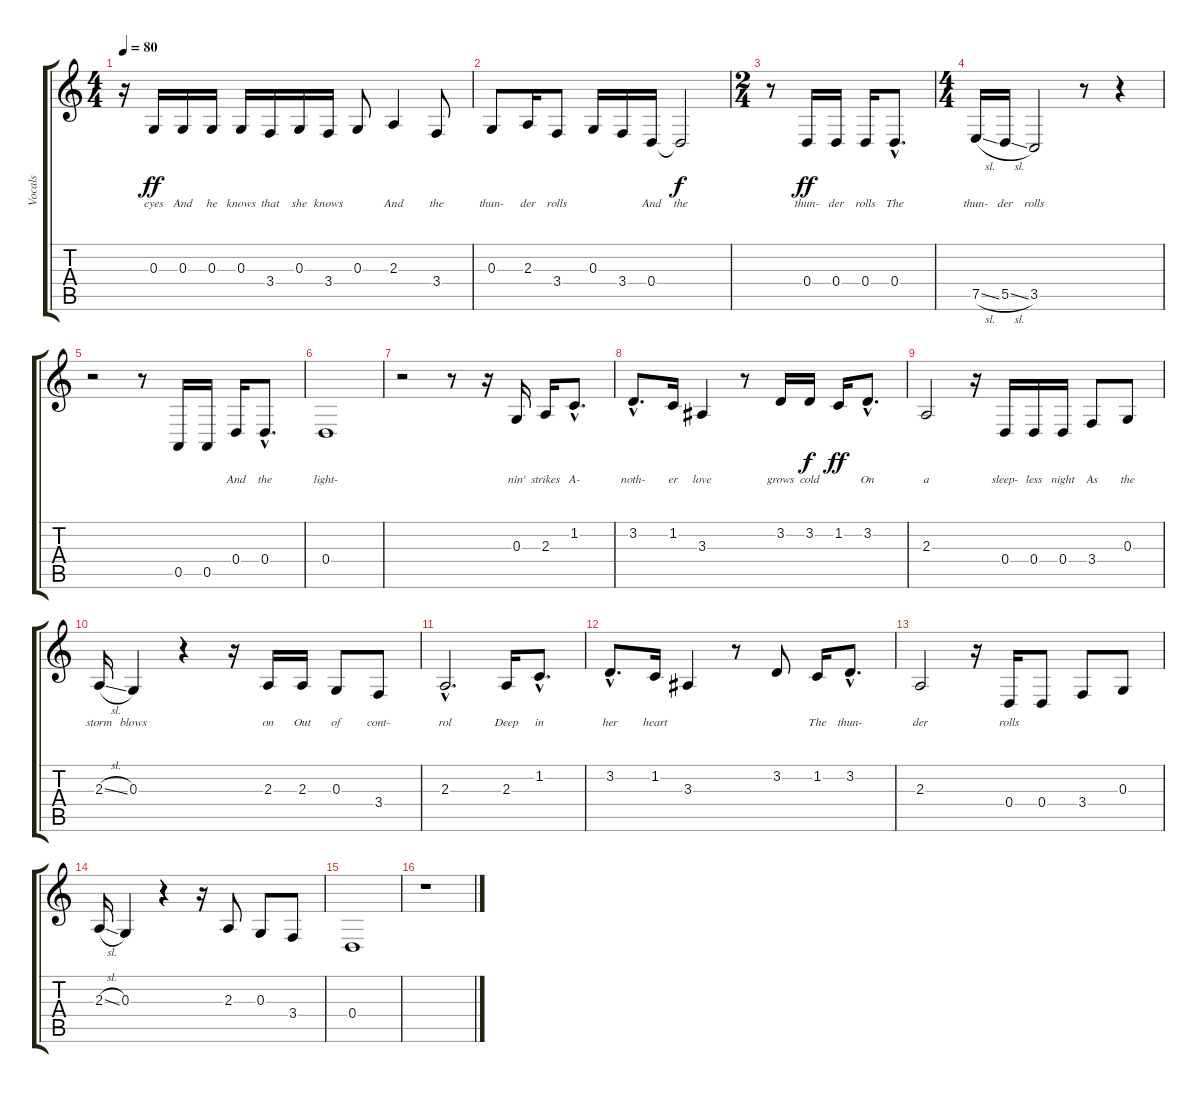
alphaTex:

\track ("Vocals" "Vocals") {instrument lead6voice}
\staff {score tabs}
\tuning (E4 B3 G3 D3 A2 E2) {hide}
\ts (4 4)
\tempo 80
\clef g2
\ks c
r.16{dy ff} 0.3.16{lyrics (0 "eyes") lyrics (1 "") lyrics (2 "") lyrics (3 "") lyrics (4 "")} 0.3.16{lyrics (0 "And") lyrics (1 "") lyrics (2 "") lyrics (3 "") lyrics (4 "")} 0.3.16{lyrics (0 "he") lyrics (1 "") lyrics (2 "") lyrics (3 "") lyrics (4 "")} 0.3.16{lyrics (0 "knows") lyrics (1 "") lyrics (2 "") lyrics (3 "") lyrics (4 "")} 3.4.16{lyrics (0 "that") lyrics (1 "") lyrics (2 "") lyrics (3 "") lyrics (4 "")} 0.3.16{lyrics (0 "she") lyrics (1 "") lyrics (2 "") lyrics (3 "") lyrics (4 "")} 3.4.16{lyrics (0 "knows") lyrics (1 "") lyrics (2 "") lyrics (3 "") lyrics (4 "")} 0.3.8{lyrics (0 "") lyrics (1 "") lyrics (2 "") lyrics (3 "") lyrics (4 "")} 2.3.4{lyrics (0 "And") lyrics (1 "") lyrics (2 "") lyrics (3 "") lyrics (4 "")} 3.4.8{lyrics (0 "the") lyrics (1 "") lyrics (2 "") lyrics (3 "") lyrics (4 "")} |
0.3.8{lyrics (0 "thun-") lyrics (1 "") lyrics (2 "") lyrics (3 "") lyrics (4 "")} 2.3.16{lyrics (0 "der") lyrics (1 "") lyrics (2 "") lyrics (3 "") lyrics (4 "")} 3.4.8{lyrics (0 "rolls") lyrics (1 "") lyrics (2 "") lyrics (3 "") lyrics (4 "")} 0.3.16{lyrics (0 "") lyrics (1 "") lyrics (2 "") lyrics (3 "") lyrics (4 "")} 3.4.16{lyrics (0 "") lyrics (1 "") lyrics (2 "") lyrics (3 "") lyrics (4 "")} 0.4.16{lyrics (0 "And") lyrics (1 "") lyrics (2 "") lyrics (3 "") lyrics (4 "")} 0.4{t}.2{lyrics (0 "the") lyrics (1 "") lyrics (2 "") lyrics (3 "") lyrics (4 "") dy f} |
\ts (2 4)
r.8 0.4.16{lyrics (0 "thun-") lyrics (1 "") lyrics (2 "") lyrics (3 "") lyrics (4 "") dy ff} 0.4.16{lyrics (0 "der") lyrics (1 "") lyrics (2 "") lyrics (3 "") lyrics (4 "")} 0.4.16{lyrics (0 "rolls") lyrics (1 "") lyrics (2 "") lyrics (3 "") lyrics (4 "")} 0.4{hac}.8{d lyrics (0 "The") lyrics (1 "") lyrics (2 "") lyrics (3 "") lyrics (4 "")} |
\ts (4 4)
7.5{sl}.16{lyrics (0 "thun-") lyrics (1 "") lyrics (2 "") lyrics (3 "") lyrics (4 "")} 5.5{sl}.16{lyrics (0 "der") lyrics (1 "") lyrics (2 "") lyrics (3 "") lyrics (4 "")} 3.5.2{lyrics (0 "rolls") lyrics (1 "") lyrics (2 "") lyrics (3 "") lyrics (4 "")} r.8 r.4 |
r.2 r.8 0.5.16{lyrics (0 "") lyrics (1 "") lyrics (2 "") lyrics (3 "") lyrics (4 "")} 0.5.16{lyrics (0 "") lyrics (1 "") lyrics (2 "") lyrics (3 "") lyrics (4 "")} 0.4.16{lyrics (0 "And") lyrics (1 "") lyrics (2 "") lyrics (3 "") lyrics (4 "")} 0.4{hac}.8{d lyrics (0 "the") lyrics (1 "") lyrics (2 "") lyrics (3 "") lyrics (4 "")} |
0.4.1{lyrics (0 "light-") lyrics (1 "") lyrics (2 "") lyrics (3 "") lyrics (4 "")} |
r.2 r.8 r.16 0.3.16{lyrics (0 "nin'") lyrics (1 "") lyrics (2 "") lyrics (3 "") lyrics (4 "")} 2.3.16{lyrics (0 "strikes") lyrics (1 "") lyrics (2 "") lyrics (3 "") lyrics (4 "")} 1.2{hac}.8{d lyrics (0 "A-") lyrics (1 "") lyrics (2 "") lyrics (3 "") lyrics (4 "")} |
3.2{hac}.8{d lyrics (0 "noth-") lyrics (1 "") lyrics (2 "") lyrics (3 "") lyrics (4 "")} 1.2.16{lyrics (0 "er") lyrics (1 "") lyrics (2 "") lyrics (3 "") lyrics (4 "")} 3.3.4{lyrics (0 "love") lyrics (1 "") lyrics (2 "") lyrics (3 "") lyrics (4 "")} r.8 3.2.16{lyrics (0 "grows") lyrics (1 "") lyrics (2 "") lyrics (3 "") lyrics (4 "")} 3.2.16{lyrics (0 "cold") lyrics (1 "") lyrics (2 "") lyrics (3 "") lyrics (4 "") dy f} 1.2.16{lyrics (0 "") lyrics (1 "") lyrics (2 "") lyrics (3 "") lyrics (4 "") dy ff} 3.2{hac}.8{d lyrics (0 "On") lyrics (1 "") lyrics (2 "") lyrics (3 "") lyrics (4 "")} |
2.3.2{lyrics (0 "a") lyrics (1 "") lyrics (2 "") lyrics (3 "") lyrics (4 "")} r.16 0.4.16{lyrics (0 "sleep-") lyrics (1 "") lyrics (2 "") lyrics (3 "") lyrics (4 "")} 0.4.16{lyrics (0 "less") lyrics (1 "") lyrics (2 "") lyrics (3 "") lyrics (4 "")} 0.4.16{lyrics (0 "night") lyrics (1 "") lyrics (2 "") lyrics (3 "") lyrics (4 "")} 3.4.8{lyrics (0 "As") lyrics (1 "") lyrics (2 "") lyrics (3 "") lyrics (4 "")} 0.3.8{lyrics (0 "the") lyrics (1 "") lyrics (2 "") lyrics (3 "") lyrics (4 "")} |
2.3{sl}.16{lyrics (0 "storm") lyrics (1 "") lyrics (2 "") lyrics (3 "") lyrics (4 "")} 0.3.4{lyrics (0 "blows") lyrics (1 "") lyrics (2 "") lyrics (3 "") lyrics (4 "")} r.4 r.16 2.3.16{lyrics (0 "on") lyrics (1 "") lyrics (2 "") lyrics (3 "") lyrics (4 "")} 2.3.16{lyrics (0 "Out") lyrics (1 "") lyrics (2 "") lyrics (3 "") lyrics (4 "")} 0.3.8{lyrics (0 "of") lyrics (1 "") lyrics (2 "") lyrics (3 "") lyrics (4 "")} 3.4.8{lyrics (0 "cont-") lyrics (1 "") lyrics (2 "") lyrics (3 "") lyrics (4 "")} |
2.3{hac}.2{d lyrics (0 "rol") lyrics (1 "") lyrics (2 "") lyrics (3 "") lyrics (4 "")} 2.3.16{lyrics (0 "Deep") lyrics (1 "") lyrics (2 "") lyrics (3 "") lyrics (4 "")} 1.2{hac}.8{d lyrics (0 "in") lyrics (1 "") lyrics (2 "") lyrics (3 "") lyrics (4 "")} |
3.2{hac}.8{d lyrics (0 "her") lyrics (1 "") lyrics (2 "") lyrics (3 "") lyrics (4 "")} 1.2.16{lyrics (0 "heart") lyrics (1 "") lyrics (2 "") lyrics (3 "") lyrics (4 "")} 3.3.4{lyrics (0 "") lyrics (1 "") lyrics (2 "") lyrics (3 "") lyrics (4 "")} r.8 3.2.8{lyrics (0 "") lyrics (1 "") lyrics (2 "") lyrics (3 "") lyrics (4 "")} 1.2.16{lyrics (0 "The") lyrics (1 "") lyrics (2 "") lyrics (3 "") lyrics (4 "")} 3.2{hac}.8{d lyrics (0 "thun-") lyrics (1 "") lyrics (2 "") lyrics (3 "") lyrics (4 "")} |
2.3.2{lyrics (0 "der") lyrics (1 "") lyrics (2 "") lyrics (3 "") lyrics (4 "")} r.16 0.4.16{lyrics (0 "rolls") lyrics (1 "") lyrics (2 "") lyrics (3 "") lyrics (4 "")} 0.4.8 3.4.8 0.3.8 |
2.3{sl}.16 0.3.4 r.4 r.16 2.3.8 0.3.8 3.4.8 |
0.4.1 |
r.1
